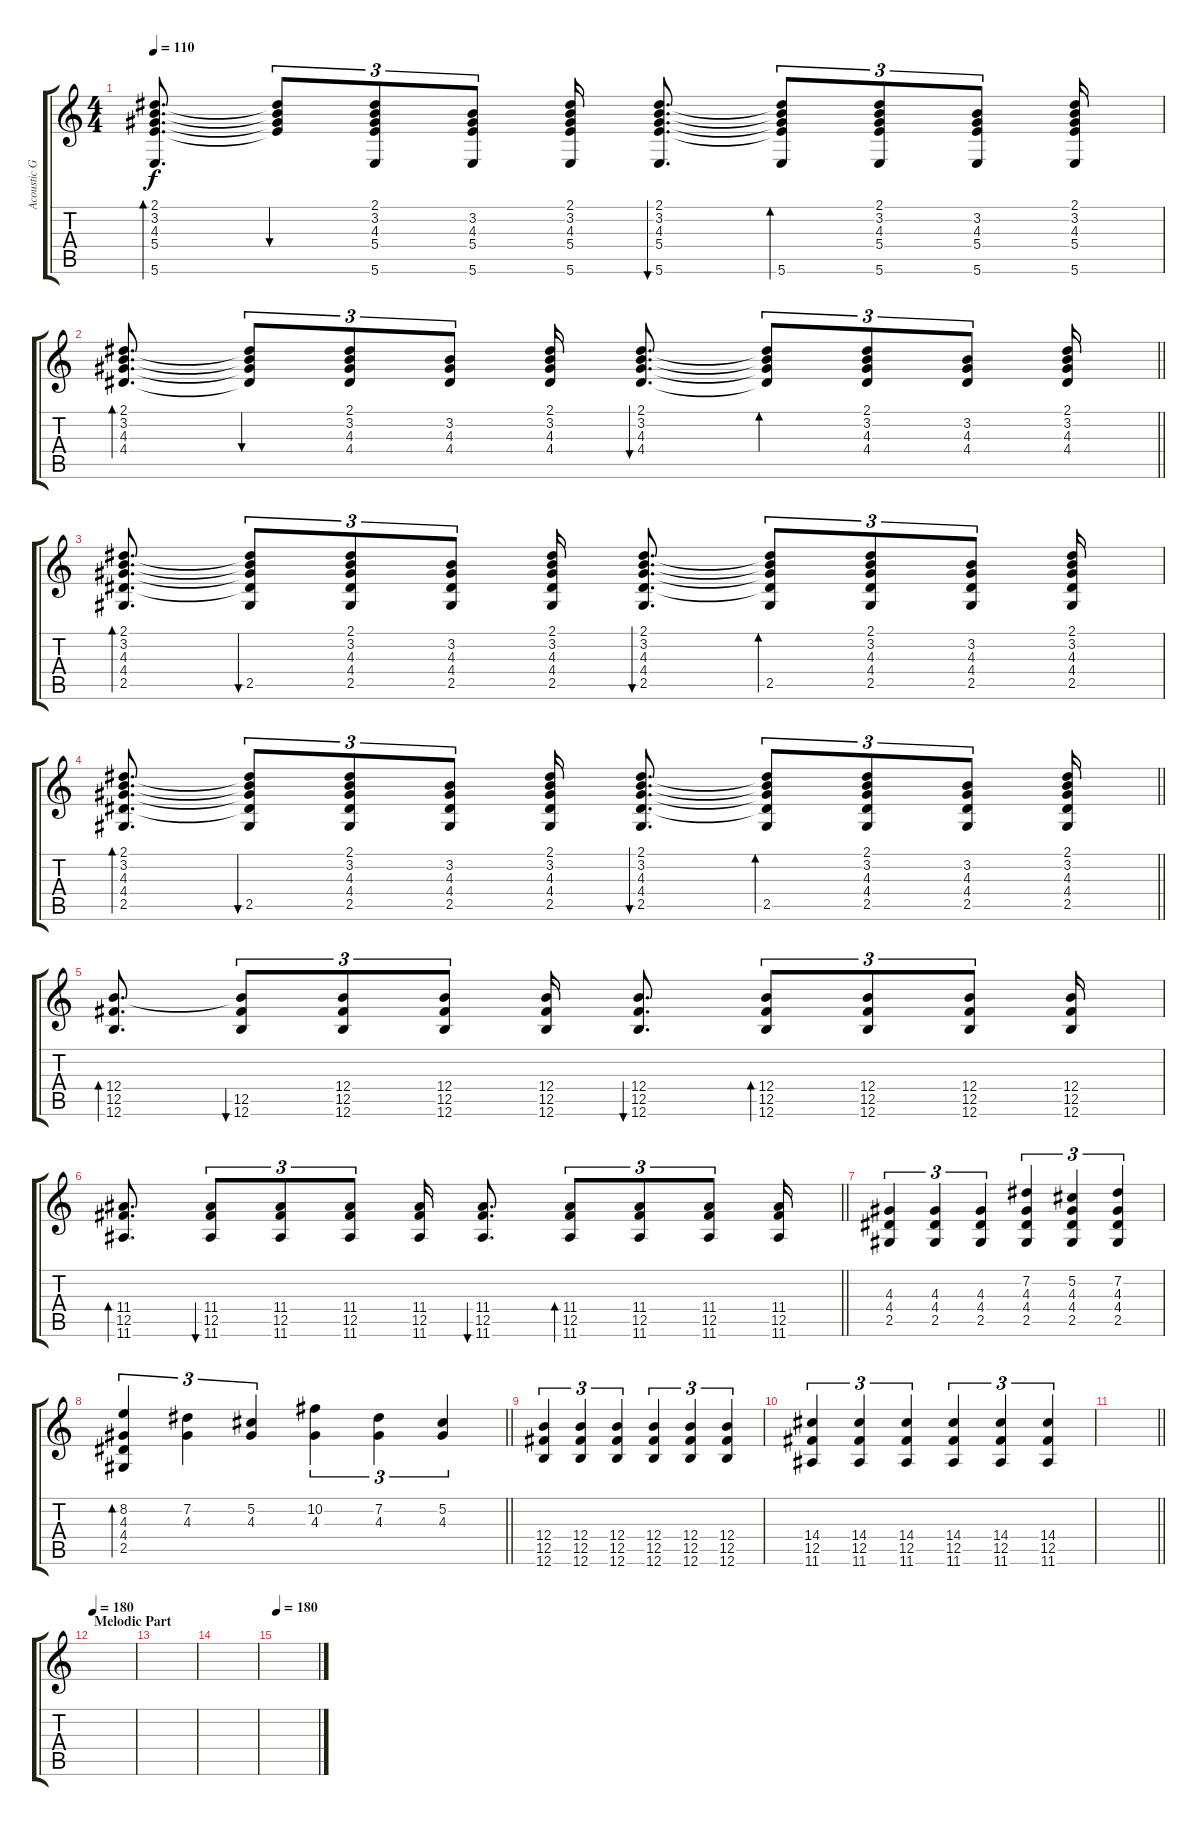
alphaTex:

\track ("Acoustic Guitar II" "Acoustic G") {instrument acousticguitarnylon}
\staff {score tabs}
\tuning (Db4 Ab3 E3 B2 Gb2 B1) {hide}
\ts (4 4)
\tempo 110
\clef g2
\ks c
(2.1 3.2 4.3 5.4 5.6).8{d bd 240 dy f instrument acousticguitarsteel} (2.1{t} 3.2{t} 4.3{t} 5.4{t}).8{tu (3 2) bu 240} (2.1 3.2 4.3 5.4 5.6).8{tu (3 2)} (3.2 4.3 5.4 5.6).8{tu (3 2)} (2.1 3.2 4.3 5.4 5.6).16 (2.1 3.2 4.3 5.4 5.6).8{d bu 240} (2.1{t} 3.2{t} 4.3{t} 5.4{t} 5.6).8{tu (3 2) bd 240} (2.1 3.2 4.3 5.4 5.6).8{tu (3 2)} (3.2 4.3 5.4 5.6).8{tu (3 2)} (2.1 3.2 4.3 5.4 5.6).16 |
\barLineRight lightlight
(2.1 3.2 4.3 4.4).8{d bd 240} (2.1{t} 3.2{t} 4.3{t} 4.4{t}).8{tu (3 2) bu 240} (2.1 3.2 4.3 4.4).8{tu (3 2)} (3.2 4.3 4.4).8{tu (3 2)} (2.1 3.2 4.3 4.4).16 (2.1 3.2 4.3 4.4).8{d bu 240} (2.1{t} 3.2{t} 4.3{t} 4.4{t}).8{tu (3 2) bd 240} (2.1 3.2 4.3 4.4).8{tu (3 2)} (3.2 4.3 4.4).8{tu (3 2)} (2.1 3.2 4.3 4.4).16 |
(2.1 3.2 4.3 4.4 2.5).8{d bd 240 instrument acousticguitarsteel} (2.1{t} 3.2{t} 4.3{t} 4.4{t} 2.5).8{tu (3 2) bu 240} (2.1 3.2 4.3 4.4 2.5).8{tu (3 2)} (3.2 4.3 4.4 2.5).8{tu (3 2)} (2.1 3.2 4.3 4.4 2.5).16 (2.1 3.2 4.3 4.4 2.5).8{d bu 240} (2.1{t} 3.2{t} 4.3{t} 4.4{t} 2.5).8{tu (3 2) bd 240} (2.1 3.2 4.3 4.4 2.5).8{tu (3 2)} (3.2 4.3 4.4 2.5).8{tu (3 2)} (2.1 3.2 4.3 4.4 2.5).16 |
\barLineRight lightlight
(2.1 3.2 4.3 4.4 2.5).8{d bd 240} (2.1{t} 3.2{t} 4.3{t} 4.4{t} 2.5).8{tu (3 2) bu 240} (2.1 3.2 4.3 4.4 2.5).8{tu (3 2)} (3.2 4.3 4.4 2.5).8{tu (3 2)} (2.1 3.2 4.3 4.4 2.5).16 (2.1 3.2 4.3 4.4 2.5).8{d bu 240} (2.1{t} 3.2{t} 4.3{t} 4.4{t} 2.5).8{tu (3 2) bd 240} (2.1 3.2 4.3 4.4 2.5).8{tu (3 2)} (3.2 4.3 4.4 2.5).8{tu (3 2)} (2.1 3.2 4.3 4.4 2.5).16 |
(12.4 12.5 12.6).8{d bd 240 instrument acousticguitarsteel} (12.4{t} 12.5 12.6).8{tu (3 2) bu 240} (12.4 12.5 12.6).8{tu (3 2)} (12.4 12.5 12.6).8{tu (3 2)} (12.4 12.5 12.6).16 (12.4 12.5 12.6).8{d bu 240} (12.4 12.5 12.6).8{tu (3 2) bd 240} (12.4 12.5 12.6).8{tu (3 2)} (12.4 12.5 12.6).8{tu (3 2)} (12.4 12.5 12.6).16 |
\barLineRight lightlight
(11.4 12.5 11.6).8{d bd 240} (11.4 12.5 11.6).8{tu (3 2) bu 240} (11.4 12.5 11.6).8{tu (3 2)} (11.4 12.5 11.6).8{tu (3 2)} (11.4 12.5 11.6).16 (11.4 12.5 11.6).8{d bu 240} (11.4 12.5 11.6).8{tu (3 2) bd 240} (11.4 12.5 11.6).8{tu (3 2)} (11.4 12.5 11.6).8{tu (3 2)} (11.4 12.5 11.6).16 |
(4.3 4.4 2.5).4{tu (3 2) instrument acousticguitarsteel} (4.3 4.4 2.5).4{tu (3 2)} (4.3 4.4 2.5).4{tu (3 2)} (7.2 4.3 4.4 2.5).4{tu (3 2)} (5.2 4.3 4.4 2.5).4{tu (3 2)} (7.2 4.3 4.4 2.5).4{tu (3 2)} |
\barLineRight lightlight
(8.2 4.3 4.4 2.5).4{tu (3 2) bd 480 instrument acousticguitarsteel} (7.2 4.3).4{tu (3 2)} (5.2 4.3).4{tu (3 2)} (10.2 4.3).4{tu (3 2)} (7.2 4.3).4{tu (3 2)} (5.2 4.3).4{tu (3 2)} |
(12.4 12.5 12.6).4{tu (3 2) instrument acousticguitarsteel} (12.4 12.5 12.6).4{tu (3 2)} (12.4 12.5 12.6).4{tu (3 2)} (12.4 12.5 12.6).4{tu (3 2)} (12.4 12.5 12.6).4{tu (3 2)} (12.4 12.5 12.6).4{tu (3 2)} |
(14.4 12.5 11.6).4{tu (3 2) instrument acousticguitarsteel} (14.4 12.5 11.6).4{tu (3 2)} (14.4 12.5 11.6).4{tu (3 2)} (14.4 12.5 11.6).4{tu (3 2)} (14.4 12.5 11.6).4{tu (3 2)} (14.4 12.5 11.6).4{tu (3 2)} |
\barLineRight lightlight
|
\section ("" "Melodic Part")
\tempo 180
|
|
|
\tempo 180
